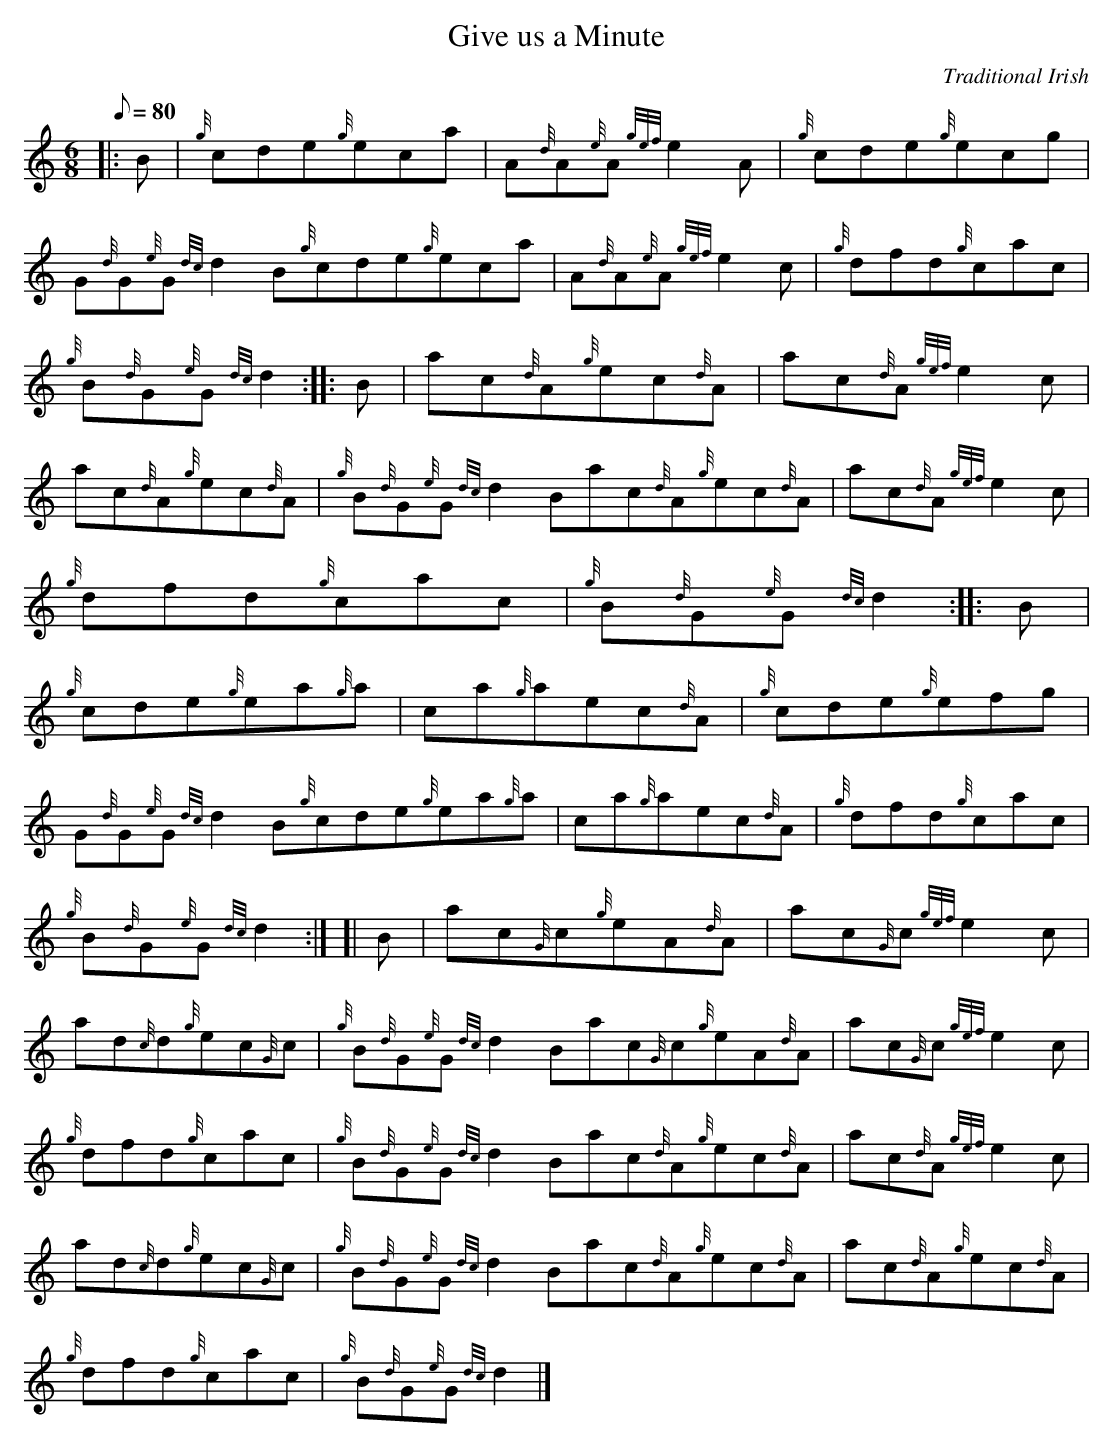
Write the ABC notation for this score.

X:1
T:Give us a Minute
M:6/8
L:1/8
Q:80
C:Traditional Irish
K:HP
|: B|
{g}cde{g}eca|
A{d}A{e}A{gef}e2A|
{g}cde{g}ecg|  !
G{d}G{e}G{dc}d2B{g}cde{g}eca|
A{d}A{e}A{gef}e2c|
{g}dfd{g}cac|  !
{g}B{d}G{e}G{dc}d2:| |:
B|
ac{d}A{g}ec{d}A|
ac{d}A{gef}e2c|  !
ac{d}A{g}ec{d}A|
{g}B{d}G{e}G{dc}d2Bac{d}A{g}ec{d}A|
ac{d}A{gef}e2c|  !
{g}dfd{g}cac|
{g}B{d}G{e}G{dc}d2:| |:
B|  !
{g}cde{g}ea{g}a|
ca{g}aec{d}A|
{g}cde{g}efg|  !
G{d}G{e}G{dc}d2B{g}cde{g}ea{g}a|
ca{g}aec{d}A|
{g}dfd{g}cac|  !
{g}B{d}G{e}G{dc}d2:| [|
B|
ac{G}c{g}eA{d}A|
ac{G}c{gef}e2c|  !
ad{c}d{g}ec{G}c|
{g}B{d}G{e}G{dc}d2Bac{G}c{g}eA{d}A|
ac{G}c{gef}e2c|  !
{g}dfd{g}cac|
{g}B{d}G{e}G{dc}d2Bac{d}A{g}ec{d}A|
ac{d}A{gef}e2c|  !
ad{c}d{g}ec{G}c|
{g}B{d}G{e}G{dc}d2Bac{d}A{g}ec{d}A|
ac{d}A{g}ec{d}A|  !
{g}dfd{g}cac|
{g}B{d}G{e}G{dc}d2|]
